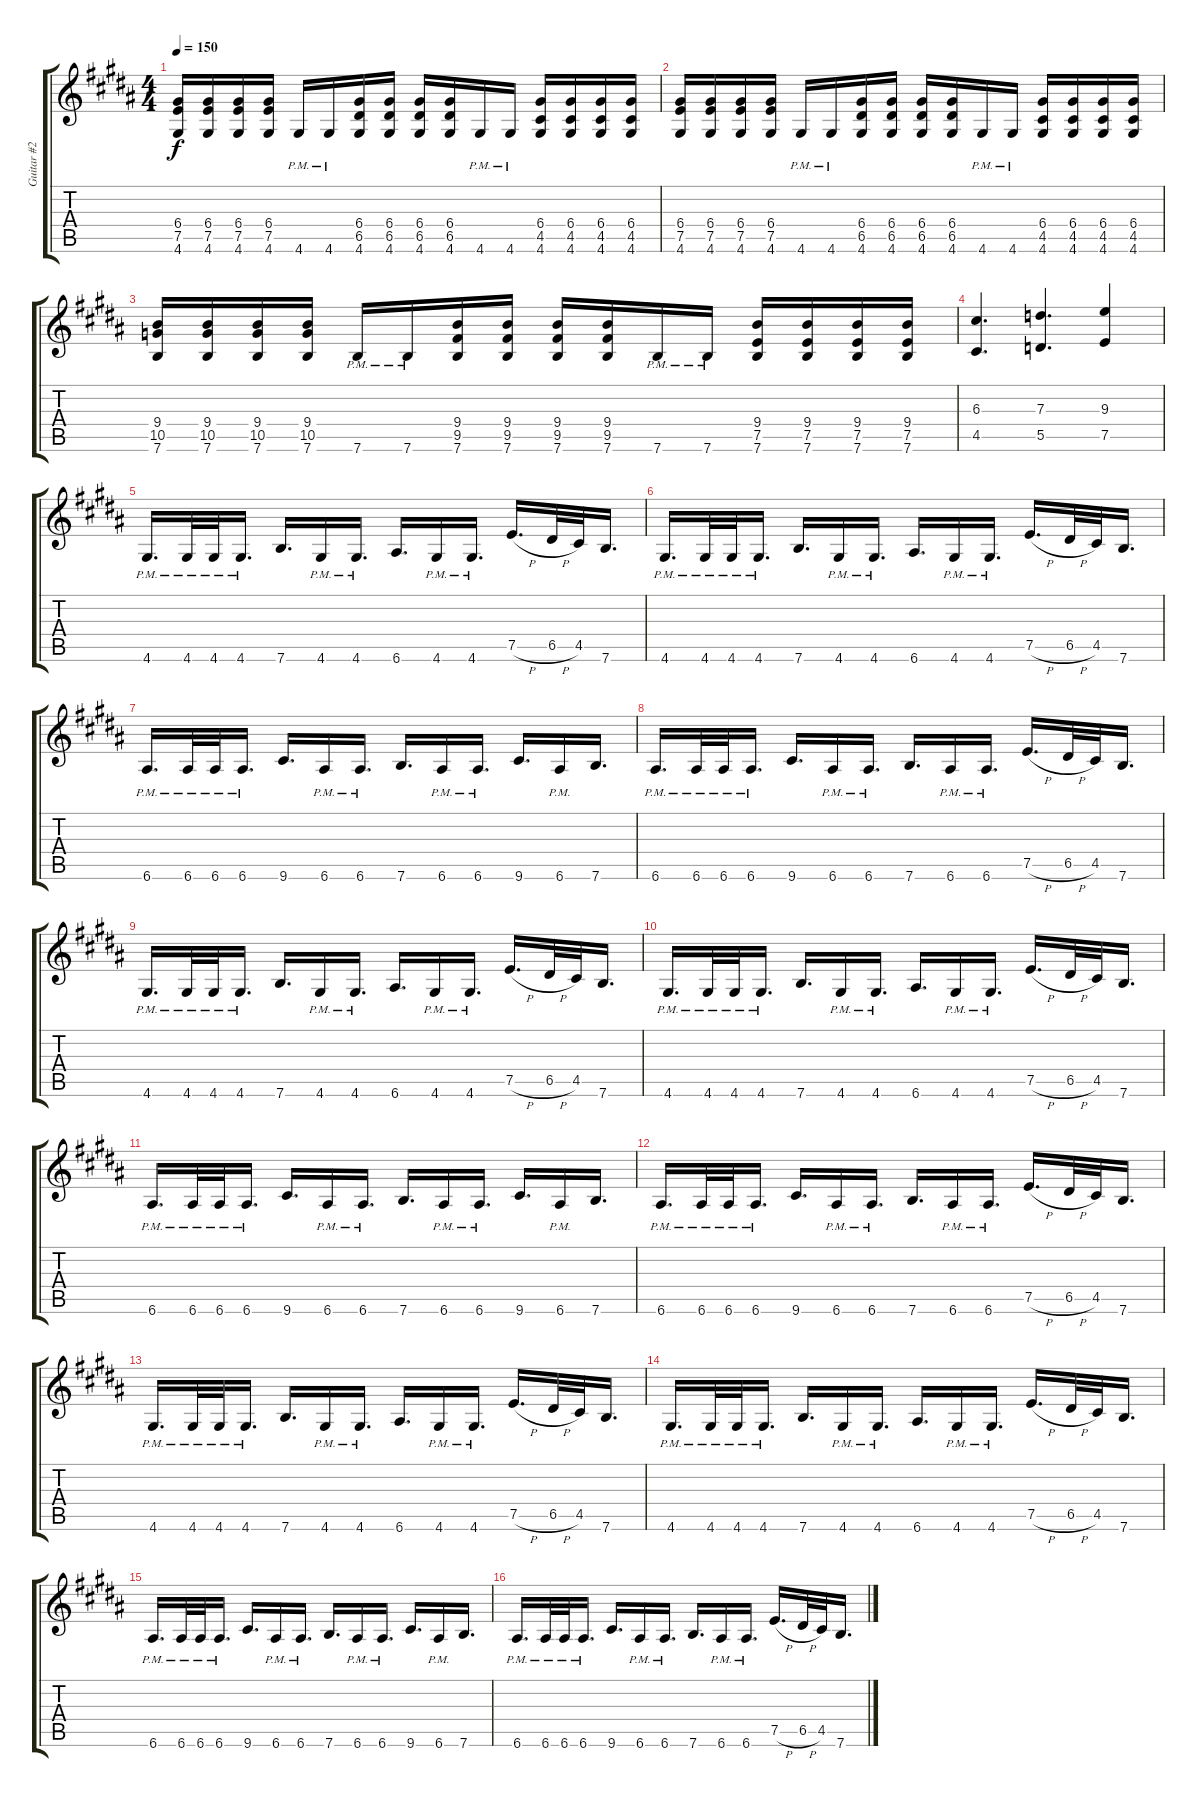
\track ("Guitar #2" "Guitar #2") {instrument distortionguitar}
\staff {score tabs}
\tuning (E4 B3 G3 D3 A2 E2) {hide}
\ts (4 4)
\tempo 150
\clef g2
\ks b
(6.4 7.5 4.6).16{dy f} (6.4 7.5 4.6).16 (6.4 7.5 4.6).16 (6.4 7.5 4.6).16 4.6{pm}.16 4.6{pm}.16 (6.4 6.5 4.6).16 (6.4 6.5 4.6).16 (6.4 6.5 4.6).16 (6.4 6.5 4.6).16 4.6{pm}.16 4.6{pm}.16 (6.4 4.5 4.6).16 (6.4 4.5 4.6).16 (6.4 4.5 4.6).16 (6.4 4.5 4.6).16 |
\ks g#minor
(6.4 7.5 4.6).16 (6.4 7.5 4.6).16 (6.4 7.5 4.6).16 (6.4 7.5 4.6).16 4.6{pm}.16 4.6{pm}.16 (6.4 6.5 4.6).16 (6.4 6.5 4.6).16 (6.4 6.5 4.6).16 (6.4 6.5 4.6).16 4.6{pm}.16 4.6{pm}.16 (6.4 4.5 4.6).16 (6.4 4.5 4.6).16 (6.4 4.5 4.6).16 (6.4 4.5 4.6).16 |
(9.4 10.5 7.6).16 (9.4 10.5 7.6).16 (9.4 10.5 7.6).16 (9.4 10.5 7.6).16 7.6{pm}.16 7.6{pm}.16 (9.4 9.5 7.6).16 (9.4 9.5 7.6).16 (9.4 9.5 7.6).16 (9.4 9.5 7.6).16 7.6{pm}.16 7.6{pm}.16 (9.4 7.5 7.6).16 (9.4 7.5 7.6).16 (9.4 7.5 7.6).16 (9.4 7.5 7.6).16 |
(6.3 4.5).4{d} (7.3 5.5).4{d} (9.3 7.5).4 |
\ks b
4.6{pm}.16{d} 4.6{pm}.32 4.6{pm}.32 4.6{pm}.16{d} 7.6.16{d} 4.6{pm}.16 4.6{pm}.16{d} 6.6.16{d} 4.6{pm}.16 4.6{pm}.16{d} 7.5{h}.16{d} 6.5{h}.32 4.5.32 7.6.16{d} |
\ks g#minor
4.6{pm}.16{d} 4.6{pm}.32 4.6{pm}.32 4.6{pm}.16{d} 7.6.16{d} 4.6{pm}.16 4.6{pm}.16{d} 6.6.16{d} 4.6{pm}.16 4.6{pm}.16{d} 7.5{h}.16{d} 6.5{h}.32 4.5.32 7.6.16{d} |
6.6{pm}.16{d} 6.6{pm}.32 6.6{pm}.32 6.6{pm}.16{d} 9.6.16{d} 6.6{pm}.16 6.6{pm}.16{d} 7.6.16{d} 6.6{pm}.16 6.6{pm}.16{d} 9.6.16{d} 6.6{pm}.16 7.6.16{d} |
6.6{pm}.16{d} 6.6{pm}.32 6.6{pm}.32 6.6{pm}.16{d} 9.6.16{d} 6.6{pm}.16 6.6{pm}.16{d} 7.6.16{d} 6.6{pm}.16 6.6{pm}.16{d} 7.5{h}.16{d} 6.5{h}.32 4.5.32 7.6.16{d} |
\ks b
4.6{pm}.16{d} 4.6{pm}.32 4.6{pm}.32 4.6{pm}.16{d} 7.6.16{d} 4.6{pm}.16 4.6{pm}.16{d} 6.6.16{d} 4.6{pm}.16 4.6{pm}.16{d} 7.5{h}.16{d} 6.5{h}.32 4.5.32 7.6.16{d} |
\ks g#minor
4.6{pm}.16{d} 4.6{pm}.32 4.6{pm}.32 4.6{pm}.16{d} 7.6.16{d} 4.6{pm}.16 4.6{pm}.16{d} 6.6.16{d} 4.6{pm}.16 4.6{pm}.16{d} 7.5{h}.16{d} 6.5{h}.32 4.5.32 7.6.16{d} |
6.6{pm}.16{d} 6.6{pm}.32 6.6{pm}.32 6.6{pm}.16{d} 9.6.16{d} 6.6{pm}.16 6.6{pm}.16{d} 7.6.16{d} 6.6{pm}.16 6.6{pm}.16{d} 9.6.16{d} 6.6{pm}.16 7.6.16{d} |
6.6{pm}.16{d} 6.6{pm}.32 6.6{pm}.32 6.6{pm}.16{d} 9.6.16{d} 6.6{pm}.16 6.6{pm}.16{d} 7.6.16{d} 6.6{pm}.16 6.6{pm}.16{d} 7.5{h}.16{d} 6.5{h}.32 4.5.32 7.6.16{d} |
\ks b
4.6{pm}.16{d} 4.6{pm}.32 4.6{pm}.32 4.6{pm}.16{d} 7.6.16{d} 4.6{pm}.16 4.6{pm}.16{d} 6.6.16{d} 4.6{pm}.16 4.6{pm}.16{d} 7.5{h}.16{d} 6.5{h}.32 4.5.32 7.6.16{d} |
\ks g#minor
4.6{pm}.16{d} 4.6{pm}.32 4.6{pm}.32 4.6{pm}.16{d} 7.6.16{d} 4.6{pm}.16 4.6{pm}.16{d} 6.6.16{d} 4.6{pm}.16 4.6{pm}.16{d} 7.5{h}.16{d} 6.5{h}.32 4.5.32 7.6.16{d} |
6.6{pm}.16{d} 6.6{pm}.32 6.6{pm}.32 6.6{pm}.16{d} 9.6.16{d} 6.6{pm}.16 6.6{pm}.16{d} 7.6.16{d} 6.6{pm}.16 6.6{pm}.16{d} 9.6.16{d} 6.6{pm}.16 7.6.16{d} |
6.6{pm}.16{d} 6.6{pm}.32 6.6{pm}.32 6.6{pm}.16{d} 9.6.16{d} 6.6{pm}.16 6.6{pm}.16{d} 7.6.16{d} 6.6{pm}.16 6.6{pm}.16{d} 7.5{h}.16{d} 6.5{h}.32 4.5.32 7.6.16{d}
